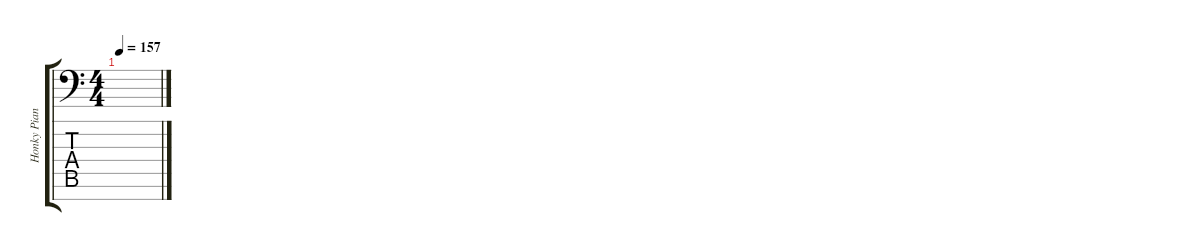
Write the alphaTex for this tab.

\track ("Honky Piano" "Honky Pian") {instrument overdrivenguitar}
\staff {score tabs}
\tuning (E4 B3 G3 D3 A2 E2 C-1) {hide}
\ts (4 4)
\tempo 157
\clef f4
\ks c
